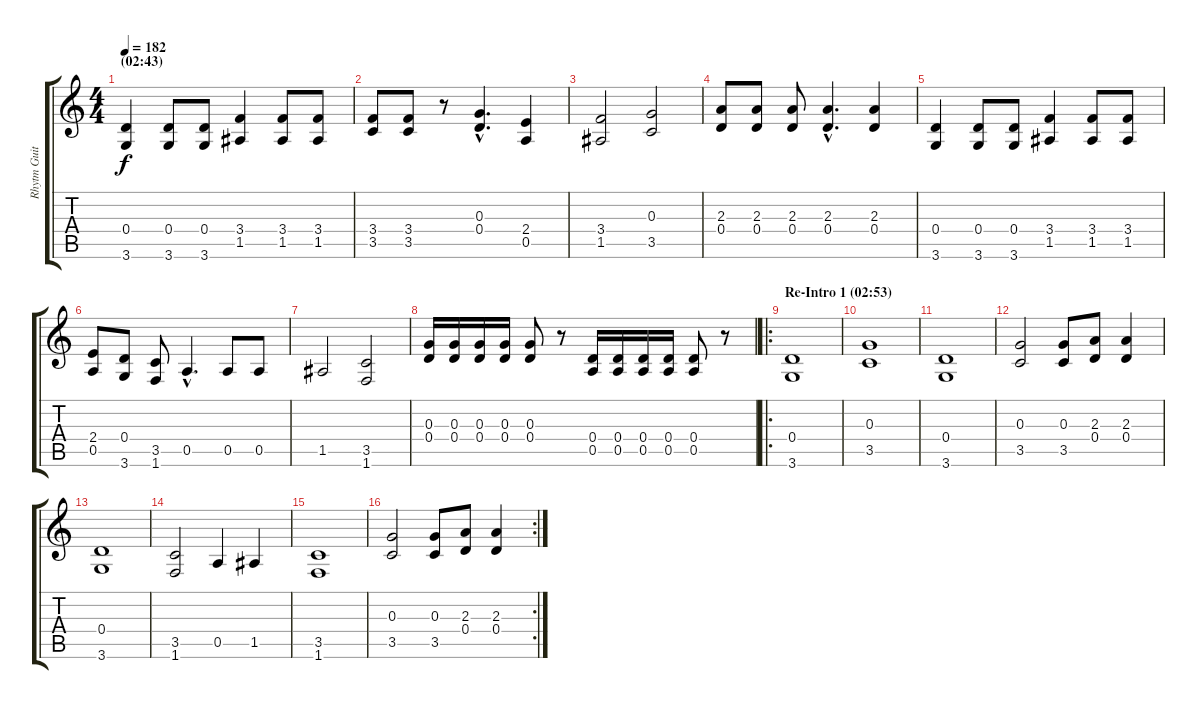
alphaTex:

\track ("Rhytm Guitar" "Rhytm Guit") {instrument overdrivenguitar}
\staff {score tabs}
\tuning (E4 B3 G3 D3 A2 E2) {hide}
\ts (4 4)
\section ("" "(02:43)")
\tempo 182
\clef g2
\ks c
(0.4 3.6).4{dy f} (0.4 3.6).8 (0.4 3.6).8 (3.4 1.5).4 (3.4 1.5).8 (3.4 1.5).8 |
(3.4 3.5).8 (3.4 3.5).8 r.8 (0.3{hac} 0.4{hac}).4{d} (2.4 0.5).4 |
(3.4 1.5).2 (0.3 3.5).2 |
(2.3 0.4).8 (2.3 0.4).8 (2.3 0.4).8 (2.3{hac} 0.4{hac}).4{d} (2.3 0.4).4 |
(0.4 3.6).4 (0.4 3.6).8 (0.4 3.6).8 (3.4 1.5).4 (3.4 1.5).8 (3.4 1.5).8 |
(2.4 0.5).8 (0.4 3.6).8 (3.5 1.6).8 0.5{hac}.4{d} 0.5.8 0.5.8 |
1.5.2 (3.5 1.6).2 |
(0.3 0.4).16 (0.3 0.4).16 (0.3 0.4).16 (0.3 0.4).16 (0.3 0.4).8 r.8 (0.4 0.5).16 (0.4 0.5).16 (0.4 0.5).16 (0.4 0.5).16 (0.4 0.5).8 r.8 |
\ro
\section ("" "Re-Intro 1 (02:53)")
(0.4 3.6).1 |
(0.3 3.5).1 |
(0.4 3.6).1 |
(0.3 3.5).2 (0.3 3.5).8 (2.3 0.4).8 (2.3 0.4).4 |
(0.4 3.6).1 |
(3.5 1.6).2 0.5.4 1.5.4 |
(3.5 1.6).1 |
\rc 2
(0.3 3.5).2 (0.3 3.5).8 (2.3 0.4).8 (2.3 0.4).4
